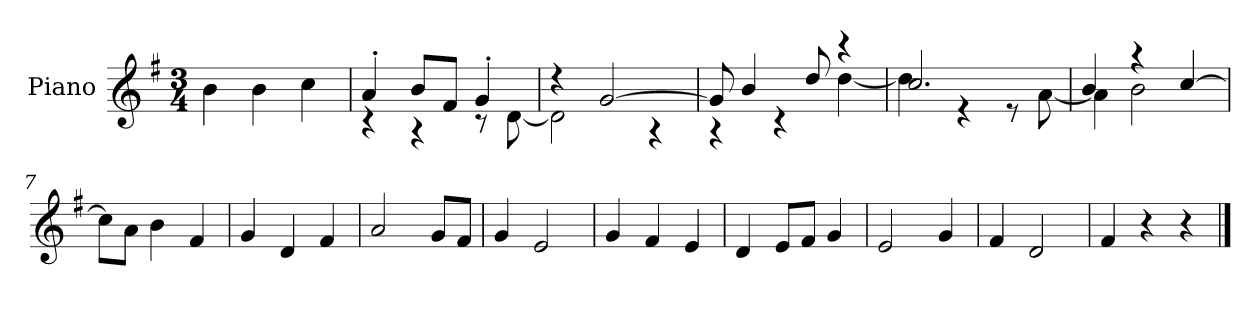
**kern
*part1
*staff1
*I"Piano
*I'P-no
*clefG2
*k[f#]
*M3/4
*MM178
=1
4b\
4b\
4cc\
=2
*^
4a'/	4r
8b/L	4r
8f#/J	.
4g'/	8r
.	[8d\
=3	=3
4r	2d\]
[2g/	.
.	4r
=4	=4
8g/]	4r
4b/	.
.	4r
8dd/	.
4r	[4dd\
=5	=5
2.cc/	4dd\]
.	4r
.	8r
.	[8a\
=6	=6
4b/	4a\]
4r	2b\
[4cc/	.
*v	*v
=7
8cc\L]
8a\J
4b\
4f#/
=8
4g/
4d/
4f#/
=9
2a/
8g/L
8f#/J
!!LO:LB:g=z
=10
4g/
2e/
=11
4g/
4f#/
4e/
=12
4d/
8e/L
8f#/J
4g/
=13
2e/
4g/
=14
4f#/
2d/
=15
4f#/
4r
4r
==
*-
